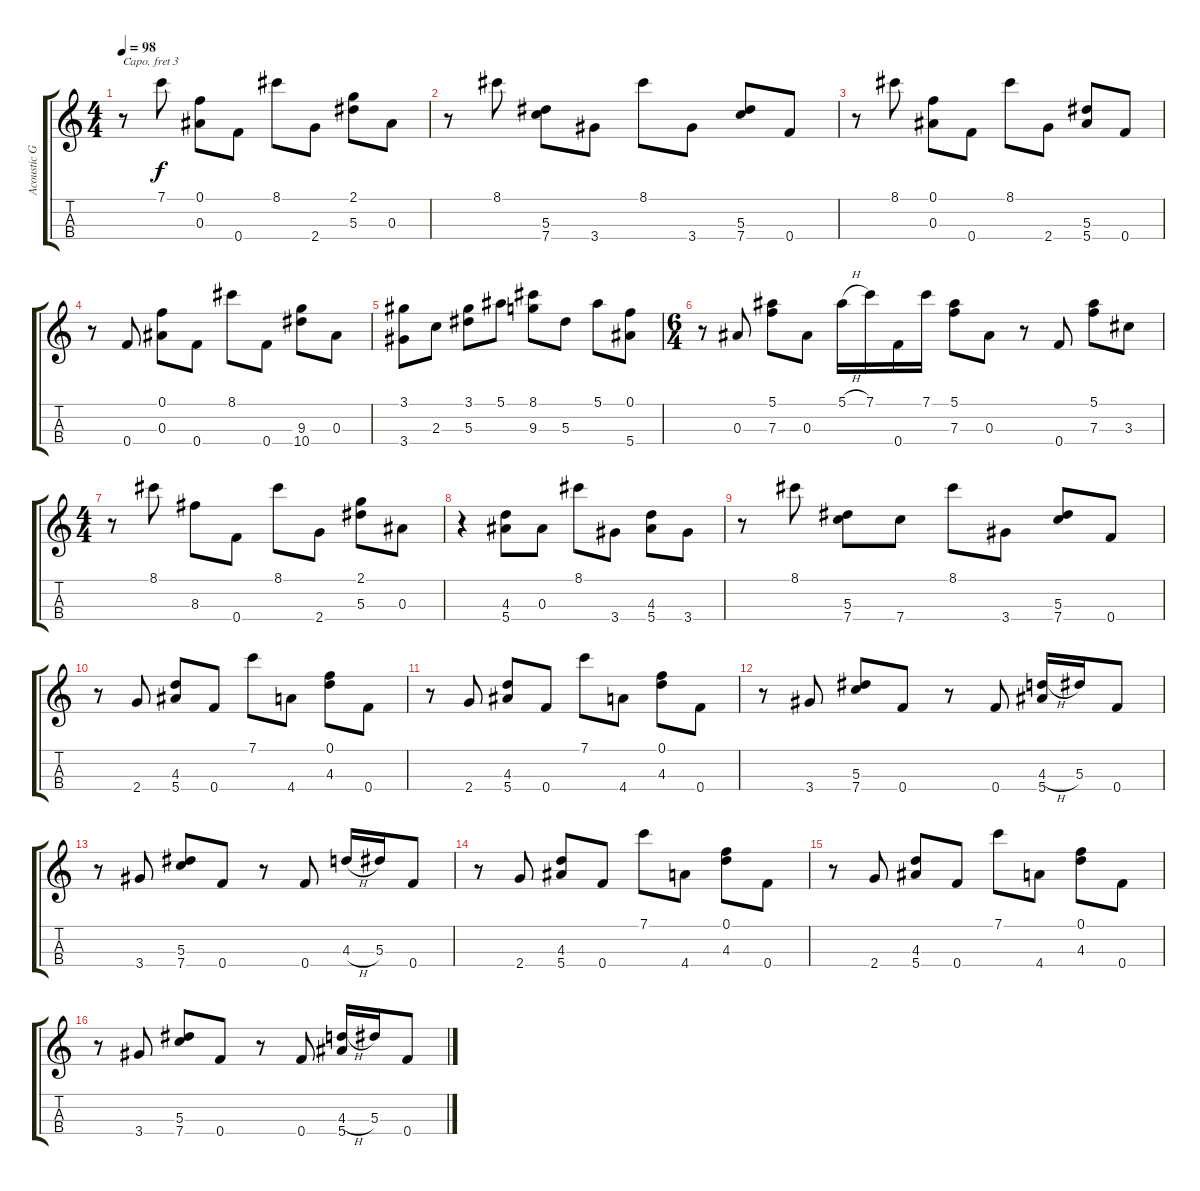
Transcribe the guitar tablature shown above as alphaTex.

\track ("Acoustic Guitar" "Acoustic G") {instrument acousticguitarnylon}
\staff {score tabs}
\capo 3
\tuning (D4 B4 G3 D3) {hide}
\ts (4 4)
\tempo 98
\clef g2
\ks c
r.8{dy f} 7.1.8 (0.1 0.3).8 0.4.8 8.1.8 2.4.8 (2.1 5.3).8 0.3.8 |
r.8 8.1.8 (5.3 7.4).8 3.4.8 8.1.8 3.4.8 (5.3 7.4).8 0.4.8 |
r.8 8.1.8 (0.1 0.3).8 0.4.8 8.1.8 2.4.8 (5.3 5.4).8 0.4.8 |
r.8 0.4.8 (0.1 0.3).8 0.4.8 8.1.8 0.4.8 (9.3 10.4).8 0.3.8 |
(3.1 3.4).8 2.3.8 (3.1 5.3).8 5.1.8 (8.1 9.3).8 5.3.8 5.1.8 (0.1 5.4).8 |
\ts (6 4)
r.8 0.3.8 (5.1 7.3).8 0.3.8 5.1{h}.16 7.1.16 0.4.16 7.1.16 (5.1 7.3).8 0.3.8 r.8 0.4.8 (5.1 7.3).8 3.3.8 |
\ts (4 4)
r.8 8.1.8 8.3.8 0.4.8 8.1.8 2.4.8 (2.1 5.3).8 0.3.8 |
r.4 (4.3 5.4).8 0.3.8 8.1.8 3.4.8 (4.3 5.4).8 3.4.8 |
r.8 8.1.8 (5.3 7.4).8 7.4.8 8.1.8 3.4.8 (5.3 7.4).8 0.4.8 |
r.8 2.4.8 (4.3 5.4).8 0.4.8 7.1.8 4.4.8 (0.1 4.3).8 0.4.8 |
r.8 2.4.8 (4.3 5.4).8 0.4.8 7.1.8 4.4.8 (0.1 4.3).8 0.4.8 |
r.8 3.4.8 (5.3 7.4).8 0.4.8 r.8 0.4.8 (4.3{h} 5.4).16 5.3.16 0.4.8 |
r.8 3.4.8 (5.3 7.4).8 0.4.8 r.8 0.4.8 4.3{h}.16 5.3.16 0.4.8 |
r.8 2.4.8 (4.3 5.4).8 0.4.8 7.1.8 4.4.8 (0.1 4.3).8 0.4.8 |
r.8 2.4.8 (4.3 5.4).8 0.4.8 7.1.8 4.4.8 (0.1 4.3).8 0.4.8 |
r.8 3.4.8 (5.3 7.4).8 0.4.8 r.8 0.4.8 (4.3{h} 5.4).16 5.3.16 0.4.8
